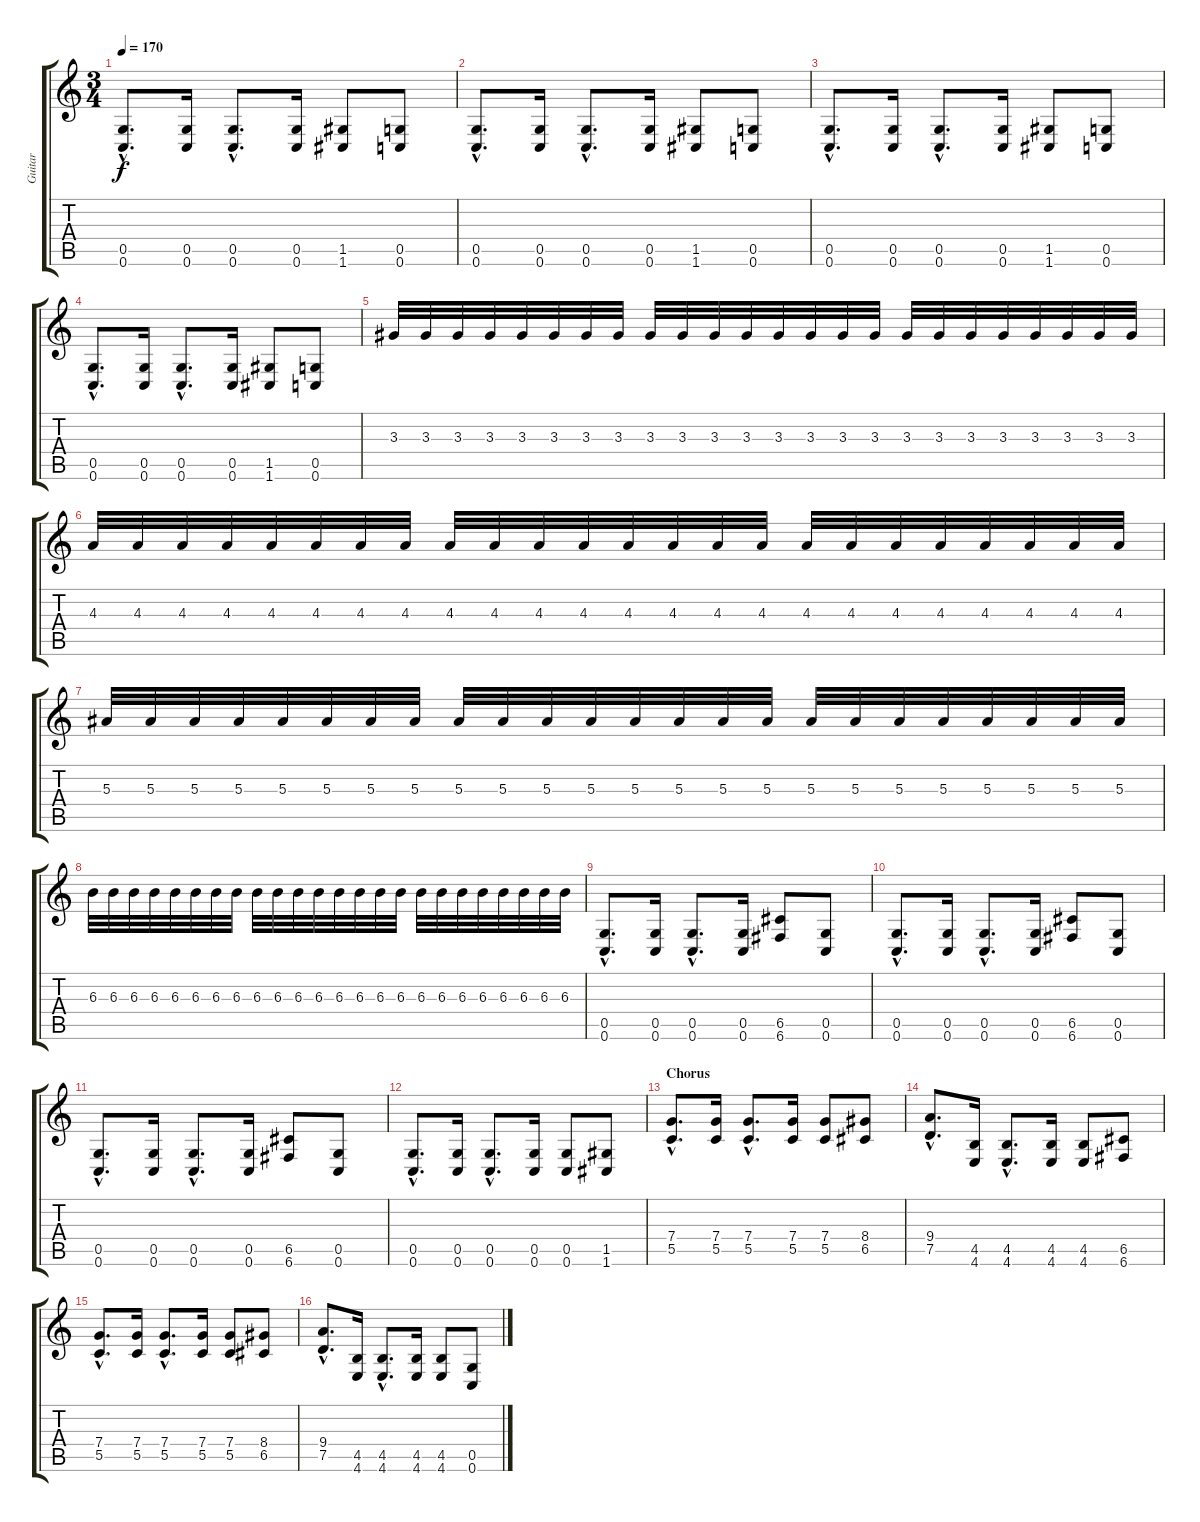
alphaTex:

\track ("Guitar" "Guitar") {instrument distortionguitar}
\staff {score tabs}
\tuning (D4 A3 F3 C3 G2 C2) {hide}
\ts (3 4)
\tempo 170
\clef g2
\ks c
(0.5{hac} 0.6{hac}).8{d dy f} (0.5 0.6).16 (0.5{hac} 0.6{hac}).8{d} (0.5 0.6).16 (1.5 1.6).8 (0.5 0.6).8 |
(0.5{hac} 0.6{hac}).8{d} (0.5 0.6).16 (0.5{hac} 0.6{hac}).8{d} (0.5 0.6).16 (1.5 1.6).8 (0.5 0.6).8 |
(0.5{hac} 0.6{hac}).8{d} (0.5 0.6).16 (0.5{hac} 0.6{hac}).8{d} (0.5 0.6).16 (1.5 1.6).8 (0.5 0.6).8 |
(0.5{hac} 0.6{hac}).8{d} (0.5 0.6).16 (0.5{hac} 0.6{hac}).8{d} (0.5 0.6).16 (1.5 1.6).8 (0.5 0.6).8 |
3.3.32 3.3.32 3.3.32 3.3.32 3.3.32 3.3.32 3.3.32 3.3.32 3.3.32 3.3.32 3.3.32 3.3.32 3.3.32 3.3.32 3.3.32 3.3.32 3.3.32 3.3.32 3.3.32 3.3.32 3.3.32 3.3.32 3.3.32 3.3.32 |
4.3.32 4.3.32 4.3.32 4.3.32 4.3.32 4.3.32 4.3.32 4.3.32 4.3.32 4.3.32 4.3.32 4.3.32 4.3.32 4.3.32 4.3.32 4.3.32 4.3.32 4.3.32 4.3.32 4.3.32 4.3.32 4.3.32 4.3.32 4.3.32 |
5.3.32 5.3.32 5.3.32 5.3.32 5.3.32 5.3.32 5.3.32 5.3.32 5.3.32 5.3.32 5.3.32 5.3.32 5.3.32 5.3.32 5.3.32 5.3.32 5.3.32 5.3.32 5.3.32 5.3.32 5.3.32 5.3.32 5.3.32 5.3.32 |
6.3.32 6.3.32 6.3.32 6.3.32 6.3.32 6.3.32 6.3.32 6.3.32 6.3.32 6.3.32 6.3.32 6.3.32 6.3.32 6.3.32 6.3.32 6.3.32 6.3.32 6.3.32 6.3.32 6.3.32 6.3.32 6.3.32 6.3.32 6.3.32 |
(0.5{hac} 0.6{hac}).8{d} (0.5 0.6).16 (0.5{hac} 0.6{hac}).8{d} (0.5 0.6).16 (6.5 6.6).8 (0.5 0.6).8 |
(0.5{hac} 0.6{hac}).8{d} (0.5 0.6).16 (0.5{hac} 0.6{hac}).8{d} (0.5 0.6).16 (6.5 6.6).8 (0.5 0.6).8 |
(0.5{hac} 0.6{hac}).8{d} (0.5 0.6).16 (0.5{hac} 0.6{hac}).8{d} (0.5 0.6).16 (6.5 6.6).8 (0.5 0.6).8 |
(0.5{hac} 0.6{hac}).8{d} (0.5 0.6).16 (0.5{hac} 0.6{hac}).8{d} (0.5 0.6).16 (0.5 0.6).8 (1.5 1.6).8 |
\section ("" "Chorus")
(7.4{hac} 5.5{hac}).8{d} (7.4 5.5).16 (7.4{hac} 5.5{hac}).8{d} (7.4 5.5).16 (7.4 5.5).8 (8.4 6.5).8 |
(9.4{hac} 7.5{hac}).8{d} (4.5 4.6).16 (4.5{hac} 4.6{hac}).8{d} (4.5 4.6).16 (4.5 4.6).8 (6.5 6.6).8 |
(7.4{hac} 5.5{hac}).8{d} (7.4 5.5).16 (7.4{hac} 5.5{hac}).8{d} (7.4 5.5).16 (7.4 5.5).8 (8.4 6.5).8 |
(9.4{hac} 7.5{hac}).8{d} (4.5 4.6).16 (4.5{hac} 4.6{hac}).8{d} (4.5 4.6).16 (4.5 4.6).8 (0.5 0.6).8
